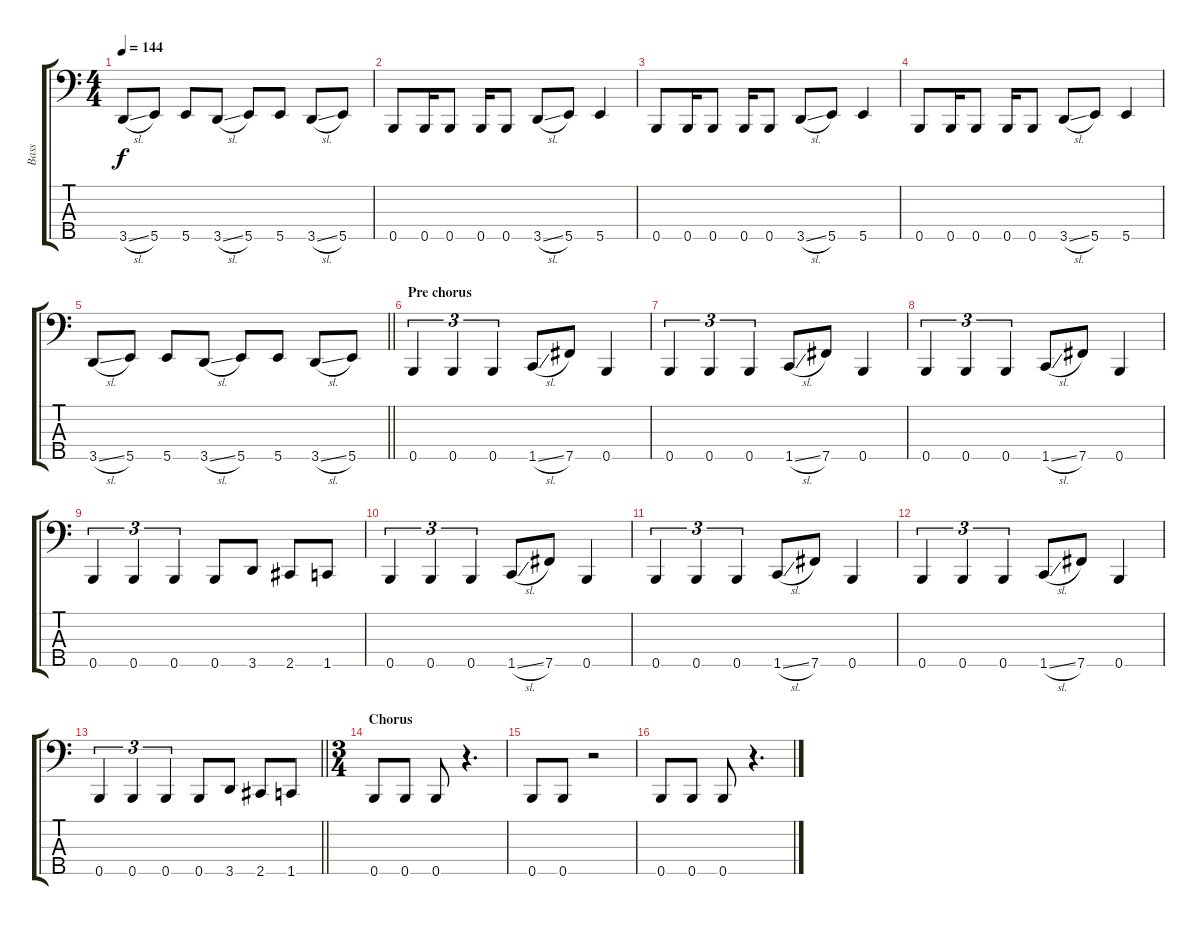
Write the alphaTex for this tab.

\track ("Bass" "Bass") {instrument electricbassfinger}
\staff {score tabs}
\tuning (G2 D2 A1 E1 B0) {hide}
\ts (4 4)
\tempo 144
\clef f4
\ks c
3.5{sl}.8{dy f} 5.5.8 5.5.8 3.5{sl}.8 5.5.8 5.5.8 3.5{sl}.8 5.5.8 |
0.5.8 0.5.16 0.5.8 0.5.16 0.5.8 3.5{sl}.8 5.5.8 5.5.4 |
0.5.8 0.5.16 0.5.8 0.5.16 0.5.8 3.5{sl}.8 5.5.8 5.5.4 |
0.5.8 0.5.16 0.5.8 0.5.16 0.5.8 3.5{sl}.8 5.5.8 5.5.4 |
\barLineRight lightlight
3.5{sl}.8 5.5.8 5.5.8 3.5{sl}.8 5.5.8 5.5.8 3.5{sl}.8 5.5.8 |
\section ("" "Pre chorus")
0.5.4{tu (3 2)} 0.5.4{tu (3 2)} 0.5.4{tu (3 2)} 1.5{sl}.8 7.5.8 0.5.4 |
0.5.4{tu (3 2)} 0.5.4{tu (3 2)} 0.5.4{tu (3 2)} 1.5{sl}.8 7.5.8 0.5.4 |
0.5.4{tu (3 2)} 0.5.4{tu (3 2)} 0.5.4{tu (3 2)} 1.5{sl}.8 7.5.8 0.5.4 |
0.5.4{tu (3 2)} 0.5.4{tu (3 2)} 0.5.4{tu (3 2)} 0.5.8 3.5.8 2.5.8 1.5.8 |
0.5.4{tu (3 2)} 0.5.4{tu (3 2)} 0.5.4{tu (3 2)} 1.5{sl}.8 7.5.8 0.5.4 |
0.5.4{tu (3 2)} 0.5.4{tu (3 2)} 0.5.4{tu (3 2)} 1.5{sl}.8 7.5.8 0.5.4 |
0.5.4{tu (3 2)} 0.5.4{tu (3 2)} 0.5.4{tu (3 2)} 1.5{sl}.8 7.5.8 0.5.4 |
\barLineRight lightlight
0.5.4{tu (3 2)} 0.5.4{tu (3 2)} 0.5.4{tu (3 2)} 0.5.8 3.5.8 2.5.8 1.5.8 |
\ts (3 4)
\section ("" "Chorus")
0.5.8 0.5.8 0.5.8 r.4{d} |
0.5.8 0.5.8 r.2 |
0.5.8 0.5.8 0.5.8 r.4{d}
